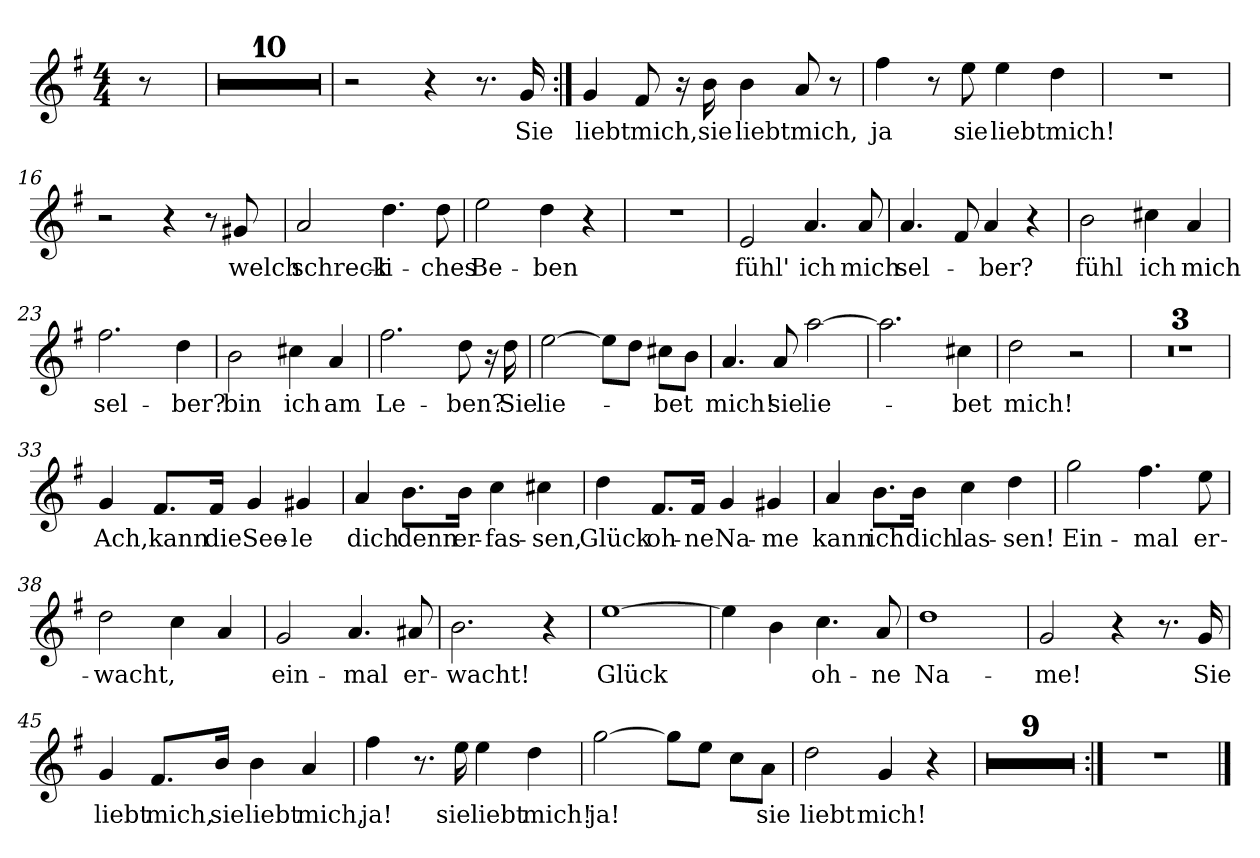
**kern	**text
*part1	*part1
*staff1	*staff1
*clefG2	*
*k[f#]	*
*M4/4	*
=1	=1
8r	.
=2	=2
1r	.
=3	=3
1r	.
=4	=4
1r	.
=5	=5
1r	.
=6	=6
1r	.
=7	=7
1r	.
=8	=8
1r	.
=9	=9
1r	.
=10	=10
1r	.
=11	=11
1r	.
=12	=12
2r	.
4r	.
8.r	.
!	!LO:LY:b
16g/	Sie
=13:|!	=13:|!
!	!LO:LY:b
4g/	liebt
!	!LO:LY:b
8f#/	mich,
16r	.
!	!LO:LY:b
16b\	sie
!	!LO:LY:b
4b\	liebt
!	!LO:LY:b
8a/	mich,
8r	.
!!LO:LB:g=z
=14	=14
!	!LO:LY:b
4ff#\	ja
8r	.
!	!LO:LY:b
8ee\	sie
!	!LO:LY:b
4ee\	liebt
!	!LO:LY:b
4dd\	mich!
=15	=15
1r	.
=16	=16
2r	.
4r	.
8r	.
!	!LO:LY:b
8g#X/	welch
=17	=17
!	!LO:LY:b
2a/	schreck-
!	!LO:LY:b
4.dd\	-li-
!	!LO:LY:b
8dd\	-ches
=18	=18
!	!LO:LY:b
2ee\	Be-
!	!LO:LY:b
4dd\	-ben
4r	.
=19	=19
1r	.
=20	=20
!	!LO:LY:b
2e/	fühl'
!	!LO:LY:b
4.a/	ich
!	!LO:LY:b
8a/	mich
=21	=21
!	!LO:LY:b
4.a/	sel-
8f#/	.
!	!LO:LY:b
4a/	-ber?
4r	.
=22	=22
!	!LO:LY:b
2b\	fühl
!	!LO:LY:b
4cc#X\	ich
!	!LO:LY:b
4a/	mich
!!LO:LB:g=z
=23	=23
!	!LO:LY:b
2.ff#\	sel-
!	!LO:LY:b
4dd\	-ber?
=24	=24
!	!LO:LY:b
2b\	bin
!	!LO:LY:b
4cc#X\	ich
!	!LO:LY:b
4a/	am
=25	=25
!	!LO:LY:b
2.ff#\	Le-
!	!LO:LY:b
8dd\	-ben?
16r	.
!	!LO:LY:b
16dd\	Sie
=26	=26
!	!LO:LY:b
[2ee\	lie-
8ee\L]	.
8dd\J	.
!	!LO:LY:b
8cc#X\L	-bet
8b\J	.
=27	=27
!	!LO:LY:b
4.a/	mich!
!	!LO:LY:b
8a/	sie
!	!LO:LY:b
[2aa\	lie-
=28	=28
2.aa\]	.
!	!LO:LY:b
4cc#X\	-bet
=29	=29
!	!LO:LY:b
2dd\	mich!
2r	.
=30	=30
1r	.
=31	=31
1r	.
=32	=32
1r	.
!!LO:LB:g=z
=33	=33
!	!LO:LY:b
4g/	Ach,
!	!LO:LY:b
8.f#/L	kann
!	!LO:LY:b
16f#/Jk	die
!	!LO:LY:b
4g/	See-
!	!LO:LY:b
4g#X/	-le
=34	=34
!	!LO:LY:b
4a/	dich
!	!LO:LY:b
8.b\L	denn
!	!LO:LY:b
16b\Jk	er-
!	!LO:LY:b
4cc\	-fas-
!	!LO:LY:b
4cc#X\	-sen,
=35	=35
!	!LO:LY:b
4dd\	Glück
!	!LO:LY:b
8.f#/L	oh-
!	!LO:LY:b
16f#/Jk	-ne
!	!LO:LY:b
4g/	Na-
!	!LO:LY:b
4g#X/	-me
=36	=36
!	!LO:LY:b
4a/	kann
!	!LO:LY:b
8.b\L	ich
!	!LO:LY:b
16b\Jk	dich
!	!LO:LY:b
4cc\	las-
!	!LO:LY:b
4dd\	-sen!
=37	=37
!	!LO:LY:b
2gg\	Ein-
!	!LO:LY:b
4.ff#\	-mal
!	!LO:LY:b
8ee\	er-
=38	=38
!	!LO:LY:b
2dd\	-wacht,
4cc\	.
4a/	.
!!LO:LB:g=z
=39	=39
!	!LO:LY:b
2g/	ein-
!	!LO:LY:b
4.a/	-mal
!	!LO:LY:b
8a#X/	er-
=40	=40
!	!LO:LY:b
2.b\	-wacht!
4r	.
=41	=41
!	!LO:LY:b
[1ee	Glück
=42	=42
4ee\]	.
4b\	.
!	!LO:LY:b
4.cc\	oh-
!	!LO:LY:b
8a/	-ne
=43	=43
!	!LO:LY:b
1dd	Na-
=44	=44
!	!LO:LY:b
2g/	-me!
4r	.
8.r	.
!	!LO:LY:b
16g/	Sie
=45	=45
!	!LO:LY:b
4g/	liebt
!	!LO:LY:b
8.f#/L	mich,
!	!LO:LY:b
16b/Jk	sie
!	!LO:LY:b
4b\	liebt
!	!LO:LY:b
4a/	mich,
=46	=46
!	!LO:LY:b
4ff#\	ja!
8.r	.
!	!LO:LY:b
16ee\	sie
!	!LO:LY:b
4ee\	liebt
!	!LO:LY:b
4dd\	mich!
!!LO:LB:g=z
=47	=47
!	!LO:LY:b
[2gg\	ja!
8gg\L]	.
8ee\J	.
8cc\L	.
!	!LO:LY:b
8a\J	sie
=48	=48
!	!LO:LY:b
2dd\	liebt
!	!LO:LY:b
4g/	mich!
4r	.
=49	=49
1r	.
=50	=50
1r	.
=51	=51
1r	.
=52	=52
1r	.
=53	=53
1r	.
=54	=54
1r	.
=55	=55
1r	.
=56	=56
1r	.
=57	=57
1r	.
=58:|!	=58:|!
1r	.
==	==
*-	*-
